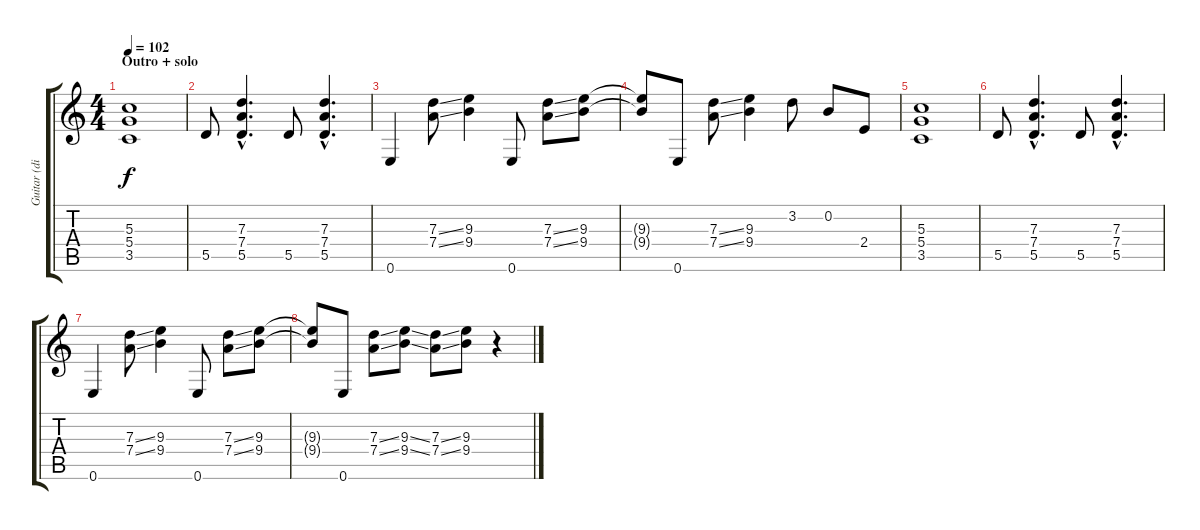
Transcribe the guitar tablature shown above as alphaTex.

\track ("Guitar (distortion)" "Guitar (di") {instrument distortionguitar}
\staff {score tabs}
\tuning (E4 B3 G3 D3 A2 E2) {hide}
\ts (4 4)
\section ("" "Outro + solo")
\tempo 102
\clef g2
\ks c
(5.3 5.4 3.5).1{dy f} |
5.5.8 (7.3{hac} 7.4{hac} 5.5{hac}).4{d} 5.5.8 (7.3{hac} 7.4{hac} 5.5{hac}).4{d} |
0.6.4 (7.3{ss} 7.4{ss}).8 (9.3 9.4).4 0.6.8 (7.3{ss} 7.4{ss}).8 (9.3 9.4).8 |
(9.3{t} 9.4{t}).8 0.6.8 (7.3{ss} 7.4{ss}).8 (9.3 9.4).4 3.2.8 0.2.8 2.4.8 |
(5.3 5.4 3.5).1 |
5.5.8 (7.3{hac} 7.4{hac} 5.5{hac}).4{d} 5.5.8 (7.3{hac} 7.4{hac} 5.5{hac}).4{d} |
0.6.4 (7.3{ss} 7.4{ss}).8 (9.3 9.4).4 0.6.8 (7.3{ss} 7.4{ss}).8 (9.3 9.4).8 |
(9.3{t} 9.4{t}).8 0.6.8 (7.3{ss} 7.4{ss}).8 (9.3{ss} 9.4{ss}).8 (7.3{ss} 7.4{ss}).8 (9.3 9.4).8 r.4
